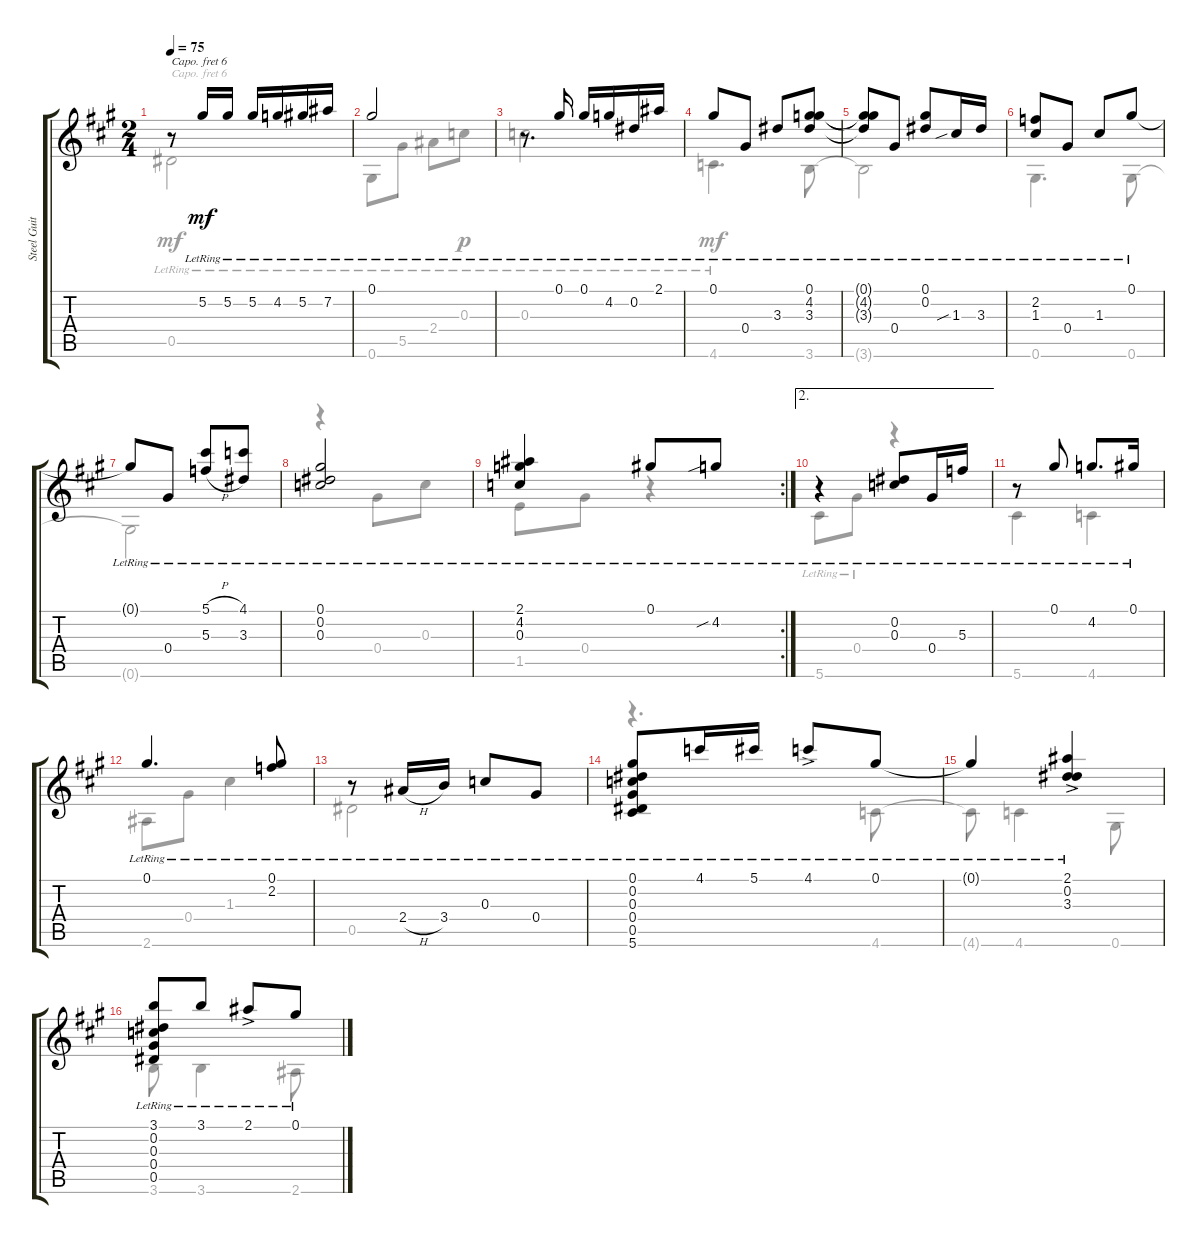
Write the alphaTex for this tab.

\track ("Steel Guitar" "Steel Guit") {instrument acousticguitarsteel}
\staff {score tabs}
\capo 6
\tuning (D4 A3 Gb3 D3 A2 D2) {hide}
\voice
\ts (2 4)
\tempo 75
\clef g2
\ks a
r.8{dy mf} 5.2{lr}.16 5.2{lr}.16 5.2{lr}.16 4.2{lr}.16 5.2{lr}.16 7.2{lr}.16 |
0.1{lr}.2 |
r.8{d} 0.1{lr}.16 0.1{lr}.16 4.2{lr}.16 0.2{lr}.16 2.1{lr}.16 |
0.1{lr}.8 0.4{lr}.8 3.3{lr}.8 (0.1{lr} 4.2{lr} 3.3{lr}).8 |
(0.1{lr t} 4.2{lr t} 3.3{lr t}).8 0.4{lr}.8 (0.1{lr} 0.2{lr}).8 1.3{sib lr}.16 3.3{lr}.16 |
(2.2{lr} 1.3{lr}).8 0.4{lr}.8 1.3{lr}.8 0.1{lr}.8 |
0.1{lr t}.8 0.4{lr}.8 (5.1{h lr} 5.3{h lr}).8 (4.1{lr} 3.3{lr}).8 |
(0.1{lr} 0.2{lr} 0.3{lr}).2 |
\rc 2
(2.1{lr} 4.2{lr} 0.3{lr}).4 0.1{lr}.8 4.2{sib lr}.8 |
\ae 2
r.4 (0.2{lr} 0.3{lr}).8 0.4{lr}.16 5.3{lr}.16 |
r.8 0.1{lr}.8 4.2{lr}.8{d} 0.1{lr}.16 |
0.1{lr}.4{d} (0.1{lr} 2.2{lr}).8 |
r.8 2.4{h lr}.16 3.4{lr}.16 0.3{lr}.8 0.4{lr}.8 |
(0.1{lr} 0.2{lr} 0.3{lr} 0.4{lr} 0.5{lr} 5.6{lr}).8 4.1{lr}.16 5.1{lr}.16 4.1{ac lr}.8 0.1{lr}.8 |
0.1{lr t}.4 (2.1{lr} 0.2{lr} 3.3{ac lr}).4 |
(3.1{lr} 0.2{lr} 0.3{lr} 0.4{lr} 0.5{lr}).8 3.1{lr}.8 2.1{ac lr}.8 0.1{lr}.8
\voice
\clef g2
\ottava regular
\simile none
\ks a
0.5{lr}.2{dy mf} |
0.6{lr}.8 5.5{lr}.8 2.4{lr}.8 0.3{lr}.8{dy p} |
0.3{lr}.2 |
4.6{lr}.4{d dy mf} 3.6.8 |
3.6{t}.2 |
0.6.4{d} 0.6.8 |
0.6{t}.2 |
r.4 0.4.8 0.3.8 |
1.5.8 0.4.8 r.4 |
5.6{lr}.8 0.4{lr}.8 r.4 |
5.6.4 4.6.4 |
2.6.8 0.4.8 1.3.4 |
0.5.2 |
r.4{d} 4.6.8 |
4.6{t}.8 4.6.4 0.6.8 |
3.6.8 3.6.4 2.6.8
